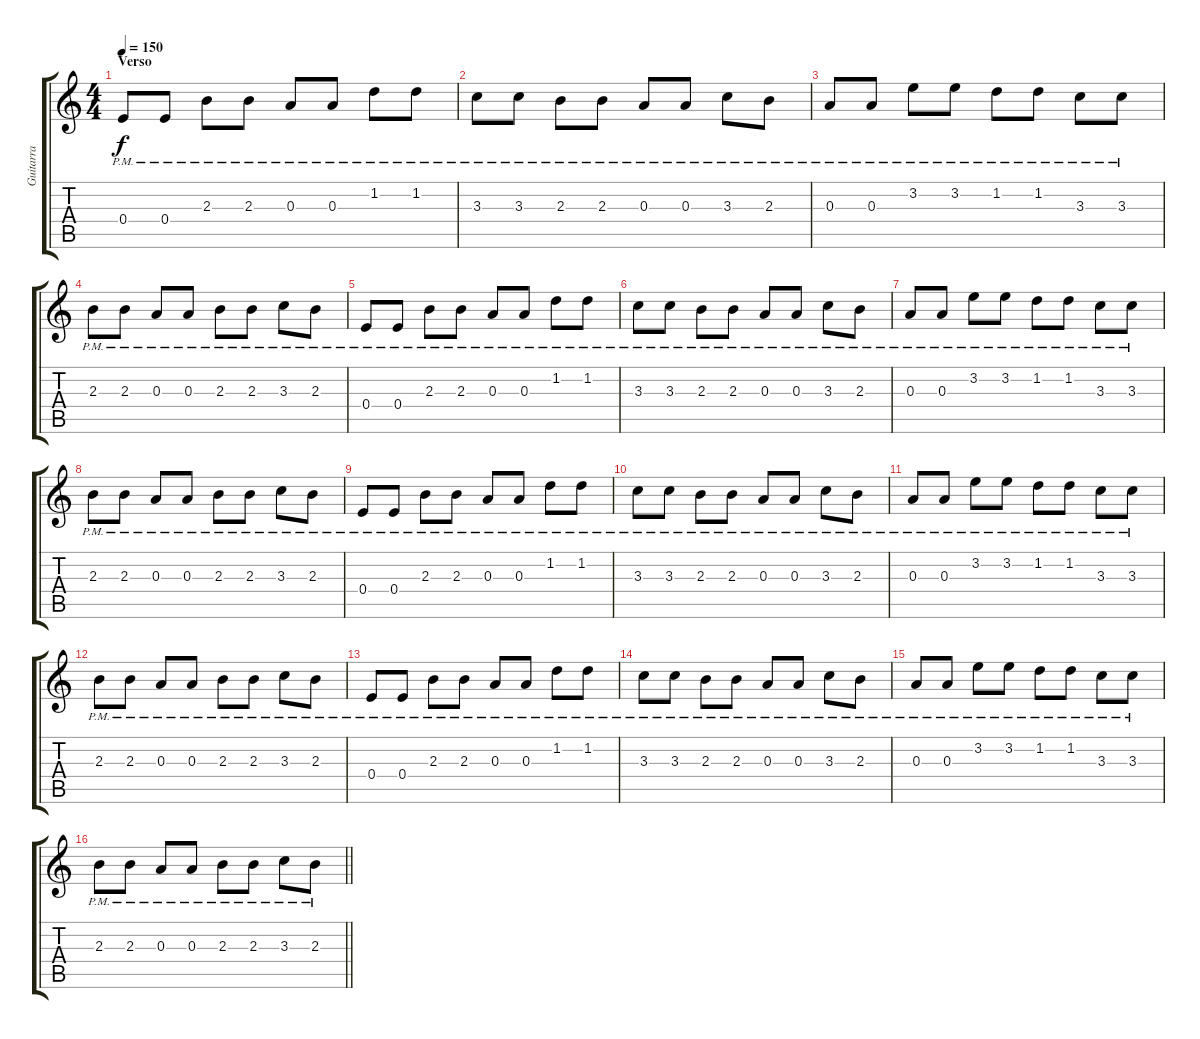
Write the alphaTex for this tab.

\track ("Guitarra" "Guitarra") {instrument distortionguitar}
\staff {score tabs}
\tuning (Gb4 Db4 A3 E3 B2 Gb2) {hide}
\ts (4 4)
\section ("" "Verso")
\tempo 150
\clef g2
\ks c
0.4{pm}.8{dy f balance 16} 0.4{pm}.8 2.3{pm}.8 2.3{pm}.8 0.3{pm}.8 0.3{pm}.8 1.2{pm}.8 1.2{pm}.8 |
3.3{pm}.8{balance 0} 3.3{pm}.8 2.3{pm}.8 2.3{pm}.8 0.3{pm}.8 0.3{pm}.8 3.3{pm}.8 2.3{pm}.8 |
0.3{pm}.8{balance 16} 0.3{pm}.8 3.2{pm}.8 3.2{pm}.8 1.2{pm}.8 1.2{pm}.8 3.3{pm}.8 3.3{pm}.8 |
2.3{pm}.8{balance 0} 2.3{pm}.8 0.3{pm}.8 0.3{pm}.8 2.3{pm}.8 2.3{pm}.8 3.3{pm}.8 2.3{pm}.8 |
0.4{pm}.8{balance 16} 0.4{pm}.8 2.3{pm}.8 2.3{pm}.8 0.3{pm}.8 0.3{pm}.8 1.2{pm}.8 1.2{pm}.8 |
3.3{pm}.8{balance 0} 3.3{pm}.8 2.3{pm}.8 2.3{pm}.8 0.3{pm}.8 0.3{pm}.8 3.3{pm}.8 2.3{pm}.8 |
0.3{pm}.8{balance 16} 0.3{pm}.8 3.2{pm}.8 3.2{pm}.8 1.2{pm}.8 1.2{pm}.8 3.3{pm}.8 3.3{pm}.8 |
2.3{pm}.8{balance 0} 2.3{pm}.8 0.3{pm}.8 0.3{pm}.8 2.3{pm}.8 2.3{pm}.8 3.3{pm}.8 2.3{pm}.8 |
0.4{pm}.8{balance 16} 0.4{pm}.8 2.3{pm}.8 2.3{pm}.8 0.3{pm}.8 0.3{pm}.8 1.2{pm}.8 1.2{pm}.8 |
3.3{pm}.8{balance 0} 3.3{pm}.8 2.3{pm}.8 2.3{pm}.8 0.3{pm}.8 0.3{pm}.8 3.3{pm}.8 2.3{pm}.8 |
0.3{pm}.8{balance 16} 0.3{pm}.8 3.2{pm}.8 3.2{pm}.8 1.2{pm}.8 1.2{pm}.8 3.3{pm}.8 3.3{pm}.8 |
2.3{pm}.8{balance 0} 2.3{pm}.8 0.3{pm}.8 0.3{pm}.8 2.3{pm}.8 2.3{pm}.8 3.3{pm}.8 2.3{pm}.8 |
0.4{pm}.8{balance 16} 0.4{pm}.8 2.3{pm}.8 2.3{pm}.8 0.3{pm}.8 0.3{pm}.8 1.2{pm}.8 1.2{pm}.8 |
3.3{pm}.8{balance 0} 3.3{pm}.8 2.3{pm}.8 2.3{pm}.8 0.3{pm}.8 0.3{pm}.8 3.3{pm}.8 2.3{pm}.8 |
0.3{pm}.8{balance 16} 0.3{pm}.8 3.2{pm}.8 3.2{pm}.8 1.2{pm}.8 1.2{pm}.8 3.3{pm}.8 3.3{pm}.8 |
\barLineRight lightlight
2.3{pm}.8{balance 0} 2.3{pm}.8 0.3{pm}.8 0.3{pm}.8 2.3{pm}.8 2.3{pm}.8 3.3{pm}.8 2.3{pm}.8
